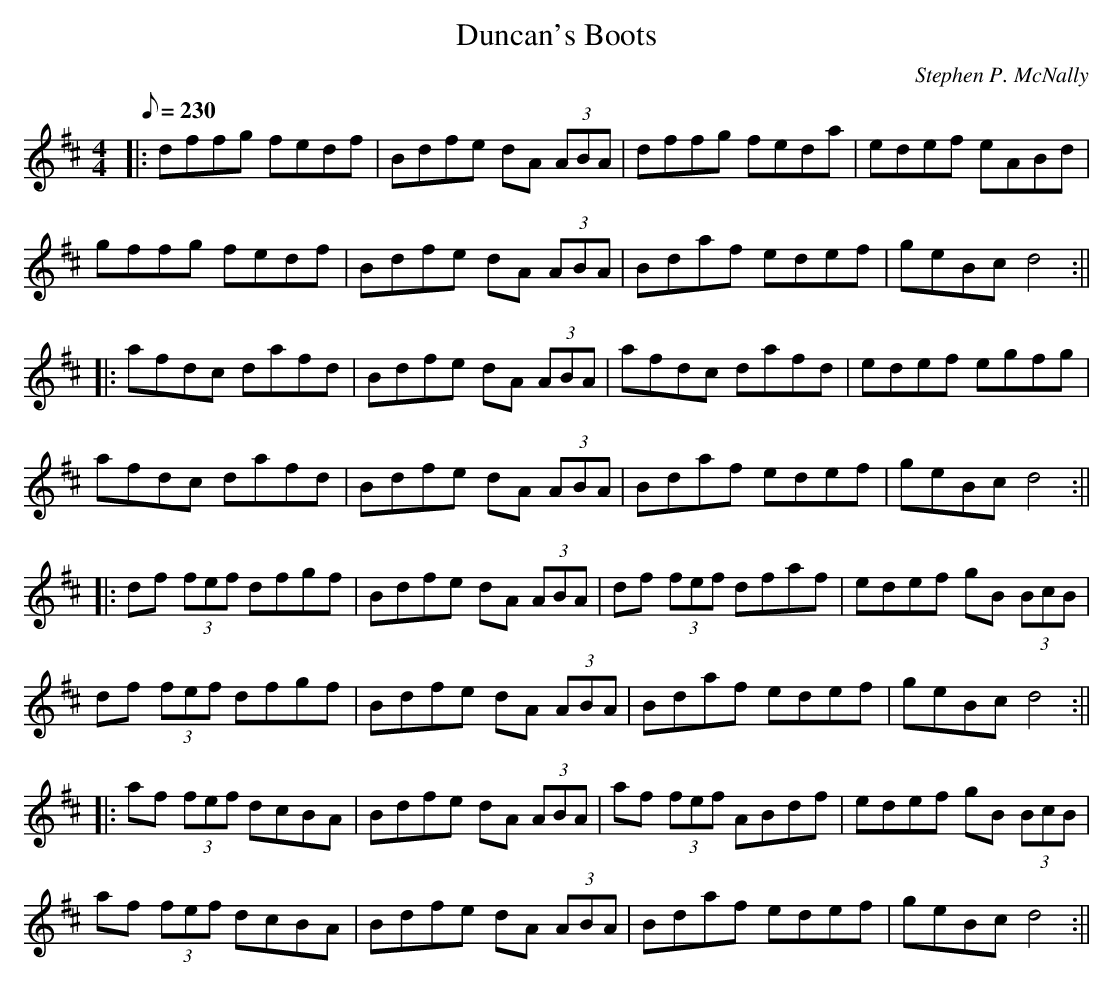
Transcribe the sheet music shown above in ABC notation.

X:1
T:Duncan's Boots
M:4/4
L:1/8
Q:230
C:Stephen P. McNally
K:D
|:dffg fedf|Bdfe dA (3ABA|dffg feda|edef eABd|
gffg fedf|Bdfe dA (3ABA|Bdaf edef|geBcd4:||
|:afdc dafd|Bdfe dA (3ABA|afdc dafd|edef egfg|
afdc dafd|Bdfe dA (3ABA|Bdaf edef|geBcd4:||
|:df (3fef dfgf|Bdfe dA (3ABA|df (3fef dfaf|edef gB (3BcB|
df (3fef dfgf|Bdfe dA (3ABA|Bdaf edef|geBcd4:||
|:af (3fef dcBA|Bdfe dA (3ABA|af (3fef ABdf|edef gB (3BcB|
af (3fef dcBA|Bdfe dA (3ABA|Bdaf edef|geBcd4:||
